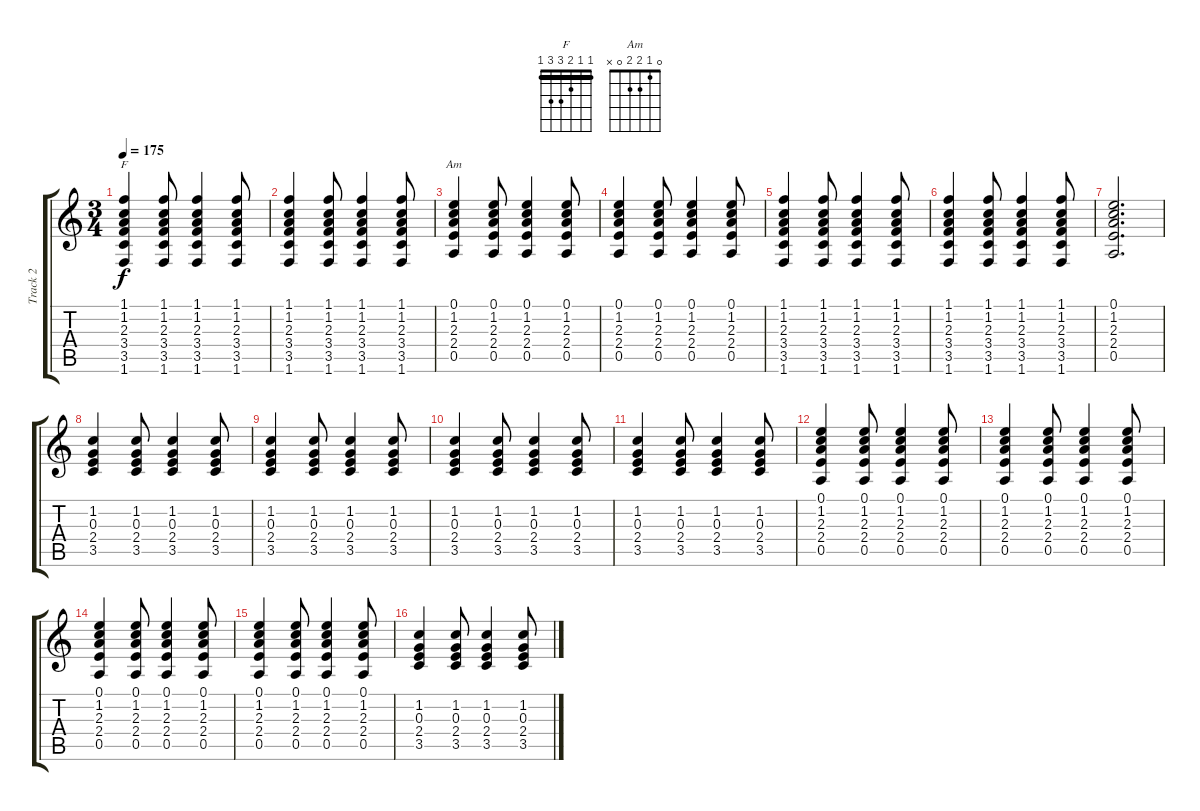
\track ("Track 2" "Track 2") {instrument acousticguitarsteel}
\staff {score tabs}
\tuning (E4 B3 G3 D3 A2 E2) {hide}
\chord ("F" 1 1 2 3 3 1) {barre 1}
\chord ("Am" 0 1 2 2 0 x)
\ts (3 4)
\tempo 175
\clef g2
\ks c
(1.1 1.2 2.3 3.4 3.5 1.6).4{ch "F" dy f} (1.1 1.2 2.3 3.4 3.5 1.6).8 (1.1 1.2 2.3 3.4 3.5 1.6).4 (1.1 1.2 2.3 3.4 3.5 1.6).8 |
(1.1 1.2 2.3 3.4 3.5 1.6).4 (1.1 1.2 2.3 3.4 3.5 1.6).8 (1.1 1.2 2.3 3.4 3.5 1.6).4 (1.1 1.2 2.3 3.4 3.5 1.6).8 |
(0.1 1.2 2.3 2.4 0.5).4{ch "Am"} (0.1 1.2 2.3 2.4 0.5).8 (0.1 1.2 2.3 2.4 0.5).4 (0.1 1.2 2.3 2.4 0.5).8 |
(0.1 1.2 2.3 2.4 0.5).4 (0.1 1.2 2.3 2.4 0.5).8 (0.1 1.2 2.3 2.4 0.5).4 (0.1 1.2 2.3 2.4 0.5).8 |
(1.1 1.2 2.3 3.4 3.5 1.6).4 (1.1 1.2 2.3 3.4 3.5 1.6).8 (1.1 1.2 2.3 3.4 3.5 1.6).4 (1.1 1.2 2.3 3.4 3.5 1.6).8 |
(1.1 1.2 2.3 3.4 3.5 1.6).4 (1.1 1.2 2.3 3.4 3.5 1.6).8 (1.1 1.2 2.3 3.4 3.5 1.6).4 (1.1 1.2 2.3 3.4 3.5 1.6).8 |
(0.1 1.2 2.3 2.4 0.5).2{d} |
(1.2 0.3 2.4 3.5).4 (1.2 0.3 2.4 3.5).8 (1.2 0.3 2.4 3.5).4 (1.2 0.3 2.4 3.5).8 |
(1.2 0.3 2.4 3.5).4 (1.2 0.3 2.4 3.5).8 (1.2 0.3 2.4 3.5).4 (1.2 0.3 2.4 3.5).8 |
(1.2 0.3 2.4 3.5).4 (1.2 0.3 2.4 3.5).8 (1.2 0.3 2.4 3.5).4 (1.2 0.3 2.4 3.5).8 |
(1.2 0.3 2.4 3.5).4 (1.2 0.3 2.4 3.5).8 (1.2 0.3 2.4 3.5).4 (1.2 0.3 2.4 3.5).8 |
(0.1 1.2 2.3 2.4 0.5).4 (0.1 1.2 2.3 2.4 0.5).8 (0.1 1.2 2.3 2.4 0.5).4 (0.1 1.2 2.3 2.4 0.5).8 |
(0.1 1.2 2.3 2.4 0.5).4 (0.1 1.2 2.3 2.4 0.5).8 (0.1 1.2 2.3 2.4 0.5).4 (0.1 1.2 2.3 2.4 0.5).8 |
(0.1 1.2 2.3 2.4 0.5).4 (0.1 1.2 2.3 2.4 0.5).8 (0.1 1.2 2.3 2.4 0.5).4 (0.1 1.2 2.3 2.4 0.5).8 |
(0.1 1.2 2.3 2.4 0.5).4 (0.1 1.2 2.3 2.4 0.5).8 (0.1 1.2 2.3 2.4 0.5).4 (0.1 1.2 2.3 2.4 0.5).8 |
(1.2 0.3 2.4 3.5).4 (1.2 0.3 2.4 3.5).8 (1.2 0.3 2.4 3.5).4 (1.2 0.3 2.4 3.5).8
